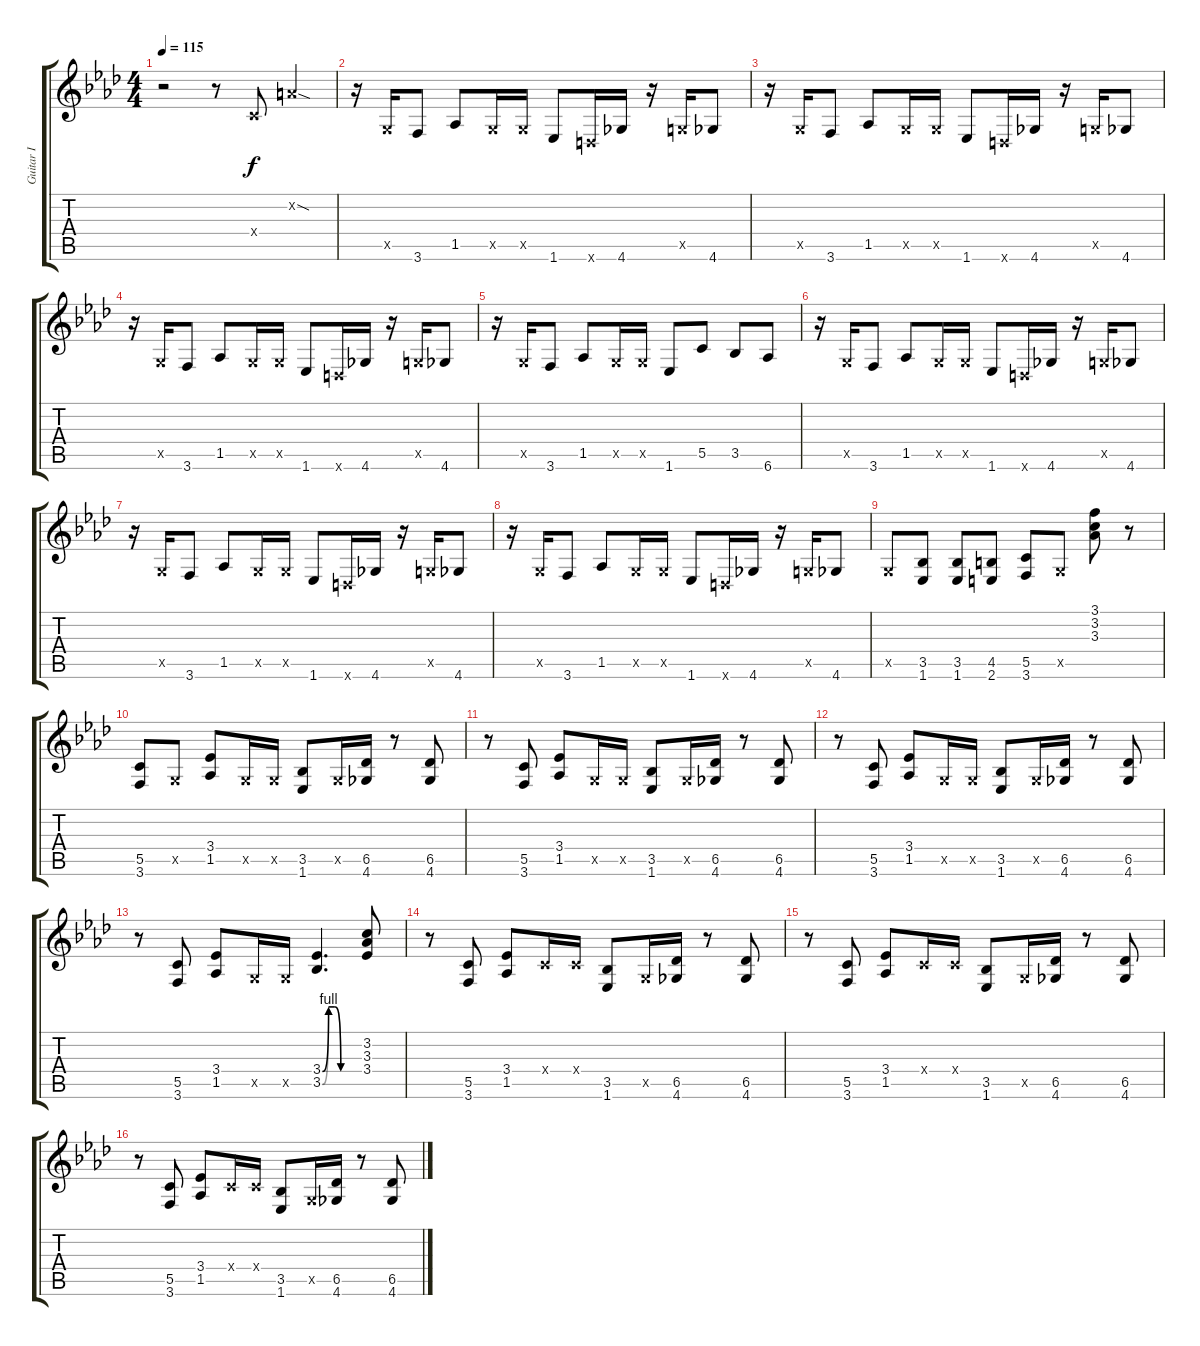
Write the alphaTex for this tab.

\track ("Guitar I" "Guitar I") {instrument acousticguitarsteel}
\staff {score tabs}
\tuning (D4 A3 F3 C3 G2 D2) {hide}
\ts (4 4)
\tempo 115
\clef g2
\ks ab
r.2{dy f instrument acousticguitarsteel} r.8 0.4{x}.8 0.2{sod x}.4 |
r.16 0.5{x}.16 3.6.8 1.5.8 0.5{x}.16 0.5{x}.16 1.6.8 0.6{x}.16 4.6.16 r.16 0.5{x}.16 4.6.8 |
r.16 0.5{x}.16 3.6.8 1.5.8 0.5{x}.16 0.5{x}.16 1.6.8 0.6{x}.16 4.6.16 r.16 0.5{x}.16 4.6.8 |
r.16 0.5{x}.16 3.6.8 1.5.8 0.5{x}.16 0.5{x}.16 1.6.8 0.6{x}.16 4.6.16 r.16 0.5{x}.16 4.6.8 |
r.16 0.5{x}.16 3.6.8 1.5.8 0.5{x}.16 0.5{x}.16 1.6.8 5.5.8 3.5.8 6.6.8 |
r.16 0.5{x}.16 3.6.8 1.5.8 0.5{x}.16 0.5{x}.16 1.6.8 0.6{x}.16 4.6.16 r.16 0.5{x}.16 4.6.8 |
r.16 0.5{x}.16 3.6.8 1.5.8 0.5{x}.16 0.5{x}.16 1.6.8 0.6{x}.16 4.6.16 r.16 0.5{x}.16 4.6.8 |
r.16 0.5{x}.16 3.6.8 1.5.8 0.5{x}.16 0.5{x}.16 1.6.8 0.6{x}.16 4.6.16 r.16 0.5{x}.16 4.6.8 |
0.5{x}.8 (3.5 1.6).8 (3.5 1.6).8 (4.5 2.6).8 (5.5 3.6).8 0.5{x}.8 (3.1 3.2 3.3).8 r.8 |
(5.5 3.6).8 0.5{x}.8 (3.4 1.5).8 0.5{x}.16 0.5{x}.16 (3.5 1.6).8 0.5{x}.16 (6.5 4.6).16 r.8 (6.5 4.6).8 |
r.8 (5.5 3.6).8 (3.4 1.5).8 0.5{x}.16 0.5{x}.16 (3.5 1.6).8 0.5{x}.16 (6.5 4.6).16 r.8 (6.5 4.6).8 |
r.8 (5.5 3.6).8 (3.4 1.5).8 0.5{x}.16 0.5{x}.16 (3.5 1.6).8 0.5{x}.16 (6.5 4.6).16 r.8 (6.5 4.6).8 |
r.8 (5.5 3.6).8 (3.4 1.5).8 0.5{x}.16 0.5{x}.16 (3.4{be (custom 0 0 10 4 20 4 30 0 60 0)} 3.5{be (custom 0 0 10 4 20 4 30 0 60 0)}).4{d} (3.2 3.3 3.4).8 |
r.8 (5.5 3.6).8 (3.4 1.5).8 0.4{x}.16 0.4{x}.16 (3.5 1.6).8 0.5{x}.16 (6.5 4.6).16 r.8 (6.5 4.6).8 |
r.8 (5.5 3.6).8 (3.4 1.5).8 0.4{x}.16 0.4{x}.16 (3.5 1.6).8 0.5{x}.16 (6.5 4.6).16 r.8 (6.5 4.6).8 |
r.8 (5.5 3.6).8 (3.4 1.5).8 0.4{x}.16 0.4{x}.16 (3.5 1.6).8 0.5{x}.16 (6.5 4.6).16 r.8 (6.5 4.6).8
